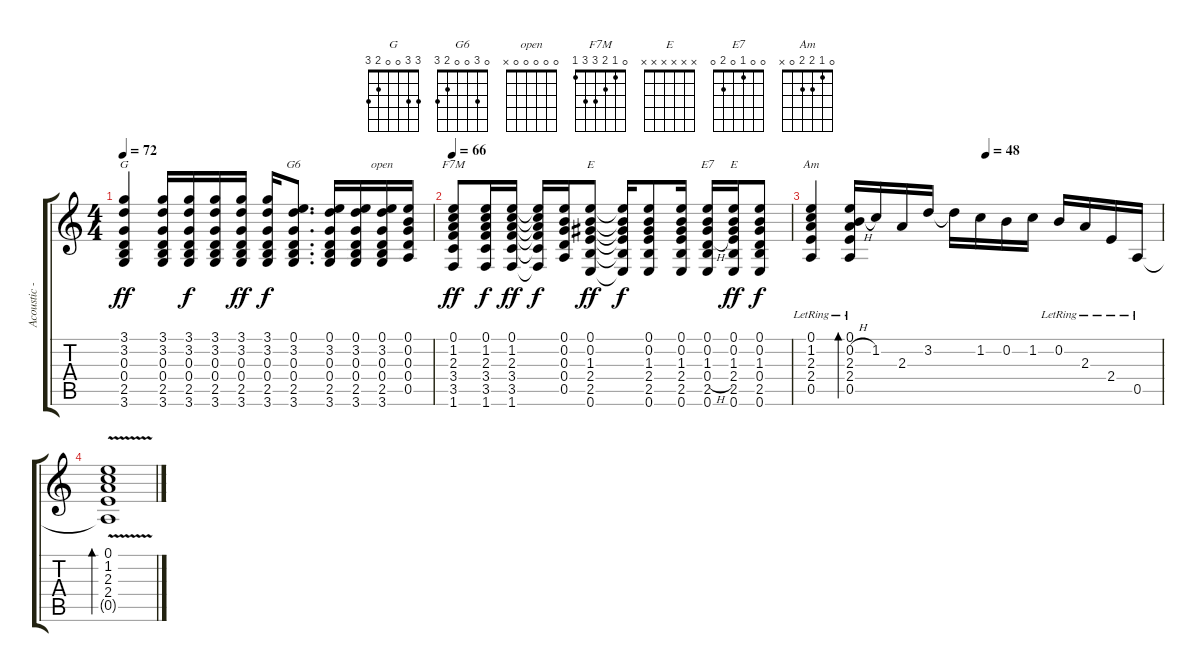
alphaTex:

\track ("Acoustic - Everlast" "Acoustic -") {instrument acousticguitarsteel}
\staff {score tabs}
\tuning (E4 B3 G3 D3 A2 E2) {hide}
\chord ("G" 3 3 0 0 2 3)
\chord ("G6" 0 3 0 0 2 3)
\chord ("open" 0 0 0 0 0 x)
\chord ("F7M" 0 1 2 3 3 1)
\chord ("E" 0 0 1 2 2 0)
\chord ("E7" 0 0 1 0 2 0)
\chord ("E" x x x x x x)
\chord ("Am" 0 1 2 2 0 x)
\ts (4 4)
\tempo 72
\clef g2
\ks c
(3.1 3.2 0.3 0.4 2.5 3.6).4{ch "G" dy ff} (3.1 3.2 0.3 0.4 2.5 3.6).16 (3.1 3.2 0.3 0.4 2.5 3.6).16{dy f} (3.1 3.2 0.3 0.4 2.5 3.6).16 (3.1 3.2 0.3 0.4 2.5 3.6).16{dy ff} (3.1 3.2 0.3 0.4 2.5 3.6).16{dy f} (0.1 3.2 0.3 0.4 2.5 3.6).8{d ch "G6"} (0.1 3.2 0.3 0.4 2.5 3.6).16 (0.1 3.2 0.3 0.4 2.5 3.6).16 (0.1 3.2 0.3 0.4 2.5 3.6).16{ch "open"} (0.1 0.2 0.3 0.4 0.5).16 |
\tempo 66
(0.1 1.2 2.3 3.4 3.5 1.6).8{ch "F7M" dy ff} (0.1 1.2 2.3 3.4 3.5 1.6).16{dy f} (0.1 1.2 2.3 3.4 3.5 1.6).16{dy ff} (0.1{t} 1.2{t} 2.3{t} 3.4{t} 3.5{t} 1.6{t}).16{dy f} (0.1 0.2 0.3 0.4 0.5).16 (0.1 0.2 1.3 2.4 2.5 0.6).8{ch "E" dy ff} (0.1{t} 0.2{t} 1.3{t} 2.4{t} 2.5{t} 0.6{t}).16{dy f} (0.1 0.2 1.3 2.4 2.5 0.6).8 (0.1 0.2 1.3 2.4 2.5 0.6).16 (0.1 0.2 1.3 0.4{h} 2.5 0.6).16{ch "E7"} (0.1 0.2 1.3 2.4 2.5 0.6).16{ch "E" dy ff} (0.1 0.2 1.3 0.4 2.5 0.6).8{dy f} |
\tempo (48 0.5)
(0.1{lr} 1.2{lr} 2.3{lr} 2.4{lr} 0.5{lr}).4{ch "Am"} (0.1{lr} 0.2{h} 2.3{lr} 2.4{lr} 0.5{lr}).16{bd 240} 1.2.16 2.3.16 3.2.16 3.2{t}.16 1.2.16 0.2.16 1.2.16 0.2{lr}.16 2.3{lr}.16 2.4{lr}.16 0.5{lr}.16 |
(0.1{v} 1.2{v} 2.3{v} 2.4{v} 0.5{v t}).1{bd 240}
